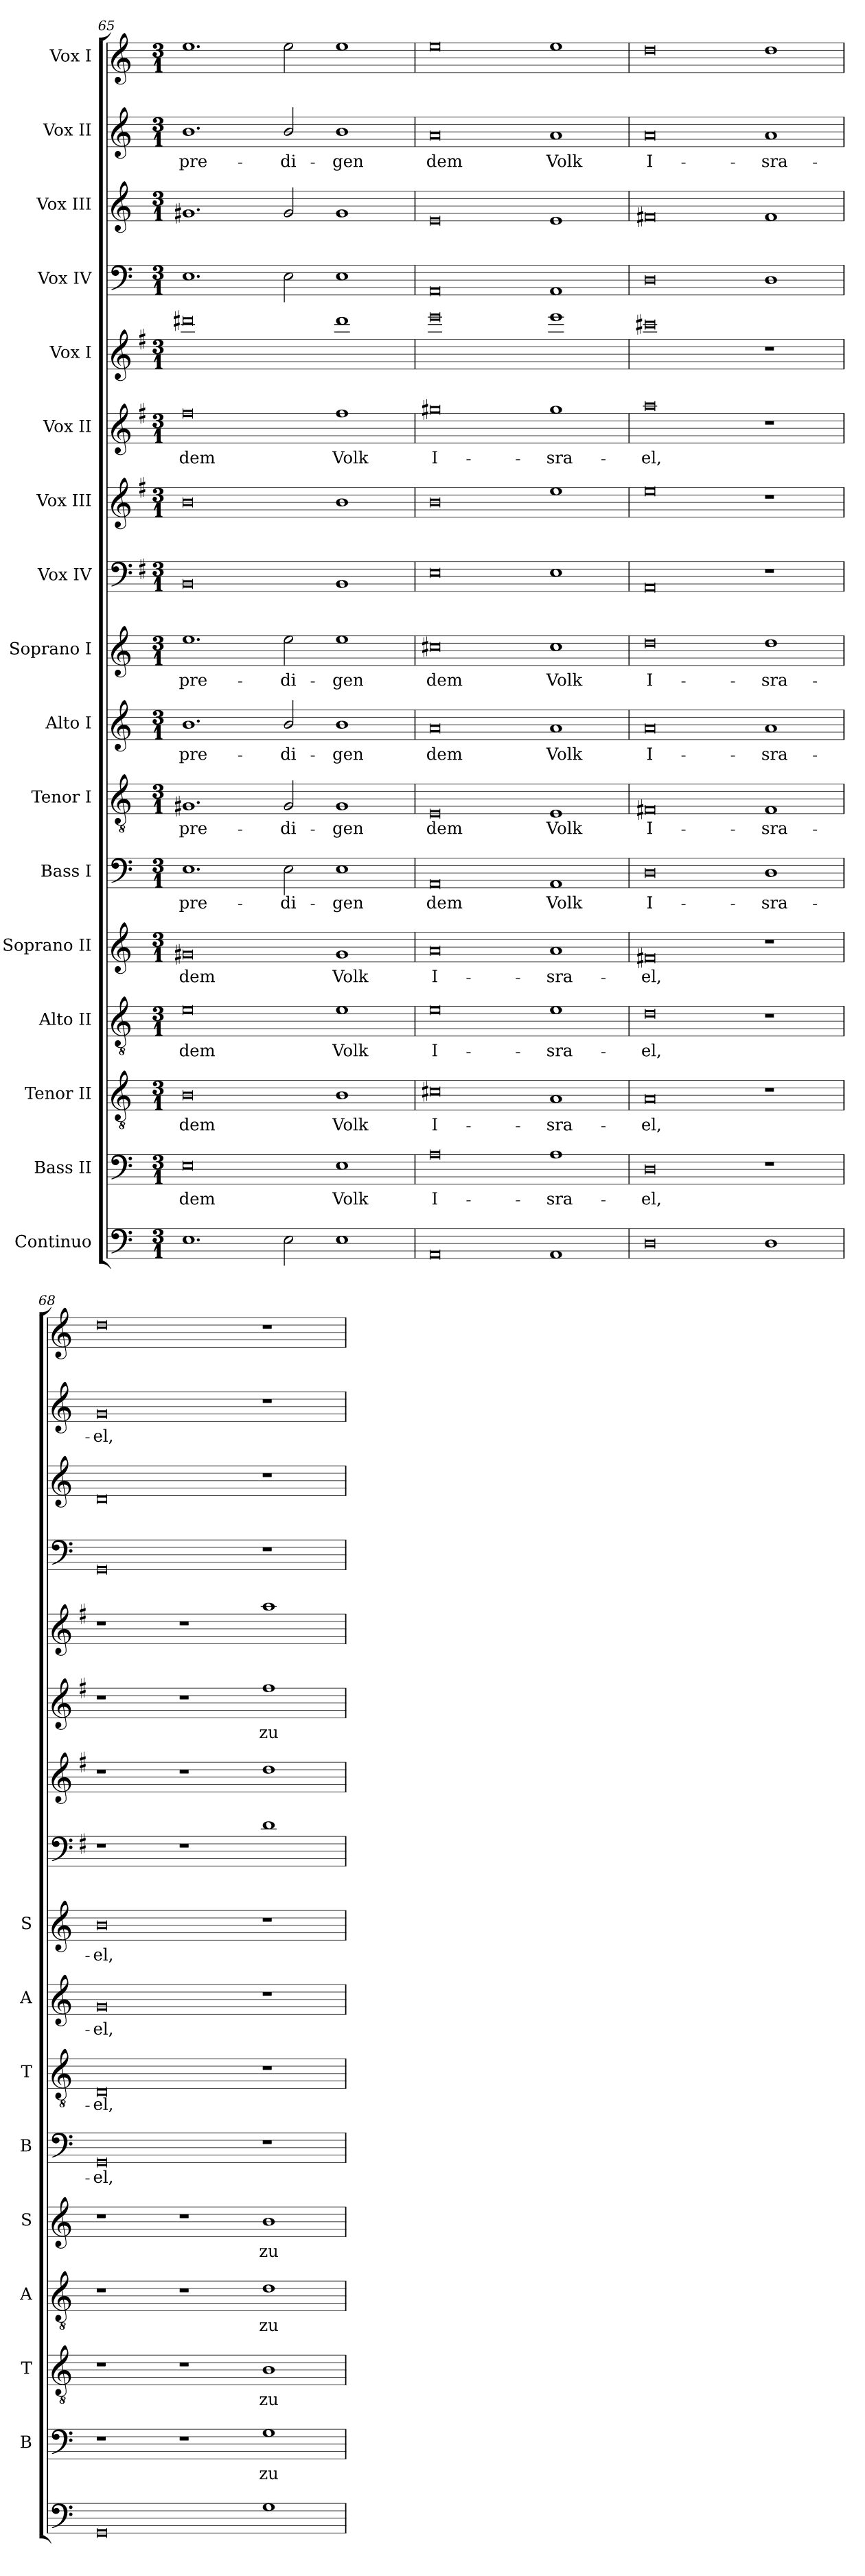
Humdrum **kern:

**kern	**kern	**text	**kern	**text	**kern	**text	**kern	**text	**kern	**text	**kern	**text	**kern	**text	**kern	**text	**kern	**kern	**kern	**text	**kern	**kern	**kern	**kern	**text	**kern
*part17	*part16	*part16	*part15	*part15	*part14	*part14	*part13	*part13	*part12	*part12	*part11	*part11	*part10	*part10	*part9	*part9	*part8	*part7	*part6	*part6	*part5	*part4	*part3	*part2	*part2	*part1
*staff17	*staff16	*staff16	*staff15	*staff15	*staff14	*staff14	*staff13	*staff13	*staff12	*staff12	*staff11	*staff11	*staff10	*staff10	*staff9	*staff9	*staff8	*staff7	*staff6	*staff6	*staff5	*staff4	*staff3	*staff2	*staff2	*staff1
*I"Continuo	*I"Bass II	*	*I"Tenor II	*	*I"Alto II	*	*I"Soprano II	*	*I"Bass I	*	*I"Tenor I	*	*I"Alto I	*	*I"Soprano I	*	*I"Vox IV	*I"Vox III	*I"Vox II	*	*I"Vox I	*I"Vox IV	*I"Vox III	*I"Vox II	*	*I"Vox I
*	*I'B	*	*I'T	*	*I'A	*	*I'S	*	*I'B	*	*I'T	*	*I'A	*	*I'S	*	*	*	*	*	*	*	*	*	*	*
!!LO:LB:g=z
*clefF4	*clefF4	*	*clefGv2	*	*clefGv2	*	*clefG2	*	*clefF4	*	*clefGv2	*	*clefG2	*	*clefG2	*	*clefF4	*clefG2	*clefG2	*	*clefG2	*clefF4	*clefG2	*clefG2	*	*clefG2
*	*	*	*	*	*	*	*	*	*	*	*	*	*	*	*	*	*ITrd4c7	*ITrd4c7	*ITrd4c7	*	*ITrd4c7	*	*	*	*	*
*k[]	*k[]	*	*k[]	*	*k[]	*	*k[]	*	*k[]	*	*k[]	*	*k[]	*	*k[]	*	*k[]	*k[]	*k[]	*	*k[]	*k[]	*k[]	*k[]	*	*k[]
*C:	*C:	*	*C:	*	*C:	*	*C:	*	*C:	*	*C:	*	*C:	*	*C:	*	*C:	*C:	*C:	*	*C:	*C:	*C:	*C:	*	*C:
*M3/1	*M3/1	*	*M3/1	*	*M3/1	*	*M3/1	*	*M3/1	*	*M3/1	*	*M3/1	*	*M3/1	*	*M3/1	*M3/1	*M3/1	*	*M3/1	*M3/1	*M3/1	*M3/1	*	*M3/1
=65	=65	=65	=65	=65	=65	=65	=65	=65	=65	=65	=65	=65	=65	=65	=65	=65	=65	=65	=65	=65	=65	=65	=65	=65	=65	=65
!	!	!LO:LY:b	!	!LO:LY:b	!	!LO:LY:b	!	!LO:LY:b	!	!LO:LY:b	!	!LO:LY:b	!	!LO:LY:b	!	!LO:LY:b	!	!	!	!LO:LY:b	!	!	!	!	!LO:LY:b	!
1.E	0E	dem	0B	dem	0e	dem	0g#X	dem	1.E	pre-	1.G#X	pre-	1.b	pre-	1.ee	pre-	0EE	0e	0b	dem	0gg#X	1.E	1.g#X	1.b	pre-	1.ee
!	!	!	!	!	!	!	!	!	!	!LO:LY:b	!	!LO:LY:b	!	!LO:LY:b	!	!LO:LY:b	!	!	!	!	!	!	!	!	!LO:LY:b	!
2E	.	.	.	.	.	.	.	.	2E	-di-	2G#	-di-	2b/	-di-	2ee	-di-	.	.	.	.	.	2E	2g#	2b/	-di-	2ee
!	!	!LO:LY:b	!	!LO:LY:b	!	!LO:LY:b	!	!LO:LY:b	!	!LO:LY:b	!	!LO:LY:b	!	!LO:LY:b	!	!LO:LY:b	!	!	!	!LO:LY:b	!	!	!	!	!LO:LY:b	!
1E	1E	Volk	1B	Volk	1e	Volk	1g#	Volk	1E	-gen	1G#	-gen	1b	-gen	1ee	-gen	1EE	1e	1b	Volk	1gg#	1E	1g#	1b	-gen	1ee
=66	=66	=66	=66	=66	=66	=66	=66	=66	=66	=66	=66	=66	=66	=66	=66	=66	=66	=66	=66	=66	=66	=66	=66	=66	=66	=66
!	!	!LO:LY:b	!	!LO:LY:b	!	!LO:LY:b	!	!LO:LY:b	!	!LO:LY:b	!	!LO:LY:b	!	!LO:LY:b	!	!LO:LY:b	!	!	!	!LO:LY:b	!	!	!	!	!LO:LY:b	!
0AA	0A	I-	0c#X	I-	0e	I-	0a	I-	0AA	dem	0E	dem	0a	dem	0cc#X	dem	0AA	0e	0cc#X	I-	0aa	0AA	0e	0a	dem	0ee
!	!	!LO:LY:b	!	!LO:LY:b	!	!LO:LY:b	!	!LO:LY:b	!	!LO:LY:b	!	!LO:LY:b	!	!LO:LY:b	!	!LO:LY:b	!	!	!	!LO:LY:b	!	!	!	!	!LO:LY:b	!
1AA	1A	-sra-	1A	-sra-	1e	-sra-	1a	-sra-	1AA	Volk	1E	Volk	1a	Volk	1cc#	Volk	1AA	1a	1cc#	-sra-	1aa	1AA	1e	1a	Volk	1ee
=67	=67	=67	=67	=67	=67	=67	=67	=67	=67	=67	=67	=67	=67	=67	=67	=67	=67	=67	=67	=67	=67	=67	=67	=67	=67	=67
!	!	!LO:LY:b	!	!LO:LY:b	!	!LO:LY:b	!	!LO:LY:b	!	!LO:LY:b	!	!LO:LY:b	!	!LO:LY:b	!	!LO:LY:b	!	!	!	!LO:LY:b	!	!	!	!	!LO:LY:b	!
0D	0D	-el,	0A	-el,	0d	-el,	0f#X	-el,	0D	I-	0F#X	I-	0a	I-	0dd	I-	0DD	0a	0dd	-el,	0ff#X	0D	0f#X	0a	I-	0dd
!	!	!	!	!	!	!	!	!	!	!LO:LY:b	!	!LO:LY:b	!	!LO:LY:b	!	!LO:LY:b	!	!	!	!	!	!	!	!	!LO:LY:b	!
1D	1r	.	1r	.	1r	.	1r	.	1D	-sra-	1F#	-sra-	1a	-sra-	1dd	-sra-	1r	1r	1r	.	1r	1D	1f#	1a	-sra-	1dd
=68	=68	=68	=68	=68	=68	=68	=68	=68	=68	=68	=68	=68	=68	=68	=68	=68	=68	=68	=68	=68	=68	=68	=68	=68	=68	=68
!	!	!	!	!	!	!	!	!	!	!LO:LY:b	!	!LO:LY:b	!	!LO:LY:b	!	!LO:LY:b	!	!	!	!	!	!	!	!	!LO:LY:b	!
0GG	1r	.	1r	.	1r	.	1r	.	0GG	-el,	0D	-el,	0g	-el,	0b	-el,	1r	1r	1r	.	1r	0GG	0d	0g	-el,	0dd
.	1r	.	1r	.	1r	.	1r	.	.	.	.	.	.	.	.	.	1r	1r	1r	.	1r	.	.	.	.	.
!	!	!LO:LY:b	!	!LO:LY:b	!	!LO:LY:b	!	!LO:LY:b	!	!	!	!	!	!	!	!	!	!	!	!LO:LY:b	!	!	!	!	!	!
1G	1G	zu	1B	zu	1d	zu	1b	zu	1r	.	1r	.	1r	.	1r	.	1G	1g	1b	zu	1dd	1r	1r	1r	.	1r
=	=	=	=	=	=	=	=	=	=	=	=	=	=	=	=	=	=	=	=	=	=	=	=	=	=	=
*-	*-	*-	*-	*-	*-	*-	*-	*-	*-	*-	*-	*-	*-	*-	*-	*-	*-	*-	*-	*-	*-	*-	*-	*-	*-	*-
